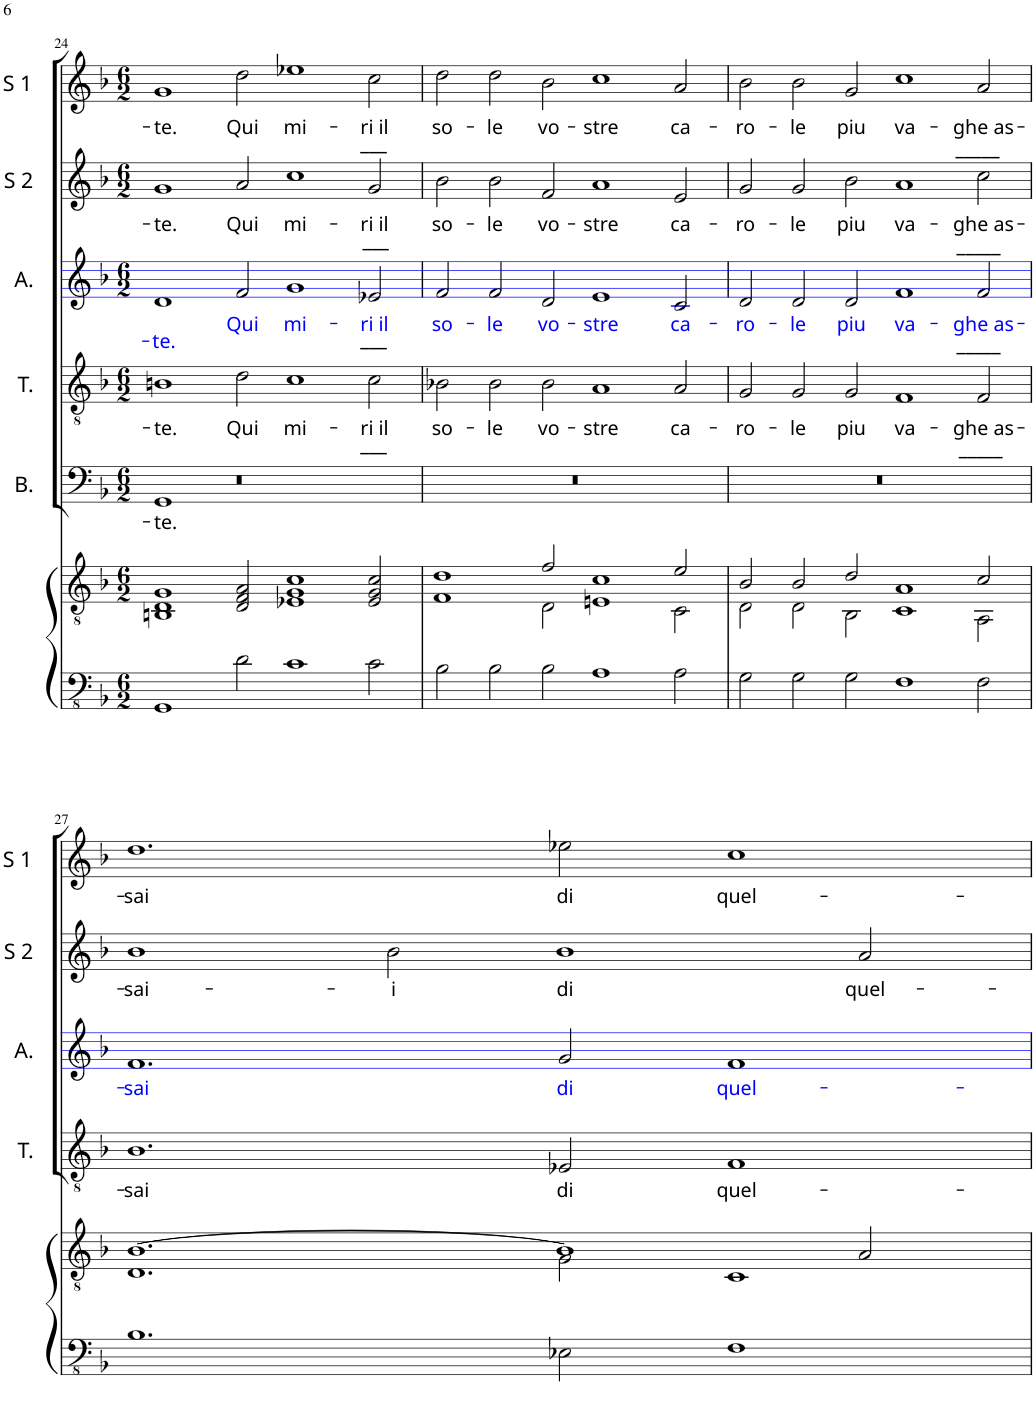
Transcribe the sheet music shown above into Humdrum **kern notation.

**kern	**kern	**kern	**text	**kern	**text	**kern	**text	**kern	**text	**kern	**text
*part6	*part6	*part5	*part5	*part4	*part4	*part3	*part3	*part2	*part2	*part1	*part1
*staff7	*staff6	*staff5	*staff5	*staff4	*staff4	*staff3	*staff3	*staff2	*staff2	*staff1	*staff1
*I"Piano	*	*I"B.	*	*I"T.	*	*I"A.	*	*I"S 2	*	*I"S 1	*
*I'Pno	*	*I'B.	*	*I'T.	*	*I'A.	*	*I'S 2	*	*I'S 1	*
!!LO:PB:g=z
*clefFv4	*clefGv2	*clefF4	*	*clefGv2	*	*clefG2	*	*clefG2	*	*clefG2	*
*k[b-]	*k[b-]	*k[b-]	*	*k[b-]	*	*k[b-]	*	*k[b-]	*	*k[b-]	*
*M6/2	*M6/2	*M6/2	*	*M6/2	*	*M6/2	*	*M6/2	*	*M6/2	*
=24	=24	=24	=24	=24	=24	=24	=24	=24	=24	=24	=24
*^	*^	*	*	*	*	*	*	*	*	*	*
!	!	!	!	!	!LO:LY:b	!	!LO:LY:b	!	!LO:LY:b:color=#0000FF	!	!LO:LY:b	!	!LO:LY:b
1GGG	1ryy	1G	1BBn 1D	1GG	-te.	1Bn	te.	1d	-te.	1g	-te.	1g	-te.
!	!	!	!	!	!	!	!LO:LY:b	!	!LO:LY:b:color=#0000FF	!	!LO:LY:b	!	!LO:LY:b
0ryy	2D\	2D/ 2F/ 2A/	0ryy	0r	.	2d\	Qui	2f/	Qui	2a/	Qui	2dd\	Qui
!	!	!	!	!	!	!	!LO:LY:b	!	!LO:LY:b:color=#0000FF	!	!LO:LY:b	!	!LO:LY:b
.	1C	1E-X 1G 1c	.	.	.	1c	mi-	1g	mi-	1cc	mi-	1ee-X	mi-
!	!	!	!	!	!	!	!	!	!	!	!	!LO:TX:b:B:t=___	!
!	!	!	!	!	!	!	!	!	!	!LO:TX:b:B:t=___	!	!	!
!	!	!	!	!	!	!	!	!LO:TX:b:B:t=___	!	!	!	!	!
!	!	!	!	!	!	!LO:TX:b:B:t=___	!	!	!	!	!	!	!
!	!	!	!	!	!	!	!LO:LY:b	!	!LO:LY:b:color=#0000FF	!	!LO:LY:b	!	!LO:LY:b
.	2C\	2E-/ 2G/ 2c/	.	.	.	2c\	-ri il	2e-X/	-ri il	2g/	-ri il	2cc\	-ri il
=25	=25	=25	=25	=25	=25	=25	=25	=25	=25	=25	=25	=25	=25
!	!	!	!	!	!	!	!LO:LY:b	!	!LO:LY:b:color=#0000FF	!	!LO:LY:b	!	!LO:LY:b
*v	*v	*	*	*	*	*	*	*	*	*	*	*	*
2BB-\	1d	1F	0.r	.	2B-X\	so-	2f/	so-	2b-\	so-	2dd\	so-
!	!	!	!	!	!	!LO:LY:b	!	!LO:LY:b:color=#0000FF	!	!LO:LY:b	!	!LO:LY:b
2BB-\	.	.	.	.	2B-\	-le	2f/	-le	2b-\	-le	2dd\	-le
!	!	!	!	!	!	!LO:LY:b	!	!LO:LY:b:color=#0000FF	!	!LO:LY:b	!	!LO:LY:b
2BB-\	2f/	2D\	.	.	2B-\	vo-	2d/	vo-	2f/	vo-	2b-\	vo-
!	!	!	!	!	!	!LO:LY:b	!	!LO:LY:b:color=#0000FF	!	!LO:LY:b	!	!LO:LY:b
1AA	1c	1En	.	.	1A	-stre	1e	-stre	1a	-stre	1cc	-stre
!	!	!	!	!	!	!LO:LY:b	!	!LO:LY:b:color=#0000FF	!	!LO:LY:b	!	!LO:LY:b
2AA\	2e/	2C\	.	.	2A/	ca-	2c/	ca-	2e/	ca-	2a/	ca-
=26	=26	=26	=26	=26	=26	=26	=26	=26	=26	=26	=26	=26
!	!	!	!	!	!	!LO:LY:b	!	!LO:LY:b:color=#0000FF	!	!LO:LY:b	!	!LO:LY:b
2GG\	2B-/	2D\	0.r	.	2G/	-ro-	2d/	-ro-	2g/	-ro-	2b-\	-ro-
!	!	!	!	!	!	!LO:LY:b	!	!LO:LY:b:color=#0000FF	!	!LO:LY:b	!	!LO:LY:b
2GG\	2B-/	2D\	.	.	2G/	-le	2d/	-le	2g/	-le	2b-\	-le
!	!	!	!	!	!	!LO:LY:b	!	!LO:LY:b:color=#0000FF	!	!LO:LY:b	!	!LO:LY:b
2GG\	2d/	2BB-\	.	.	2G/	piu	2d/	piu	2b-\	piu	2g/	piu
!	!	!	!	!	!	!LO:LY:b	!	!LO:LY:b:color=#0000FF	!	!LO:LY:b	!	!LO:LY:b
1FF	1A	1C	.	.	1F	va-	1f	va-	1a	va-	1cc	va-
!	!	!	!	!	!	!	!	!	!	!	!LO:TX:b:B:t=_____	!
!	!	!	!	!	!	!	!	!	!LO:TX:b:B:t=_____	!	!	!
!	!	!	!	!	!	!	!LO:TX:b:B:t=_____	!	!	!	!	!
!	!	!	!	!	!LO:TX:b:B:t=_____	!	!	!	!	!	!	!
!	!	!	!	!	!	!LO:LY:b	!	!LO:LY:b:color=#0000FF	!	!LO:LY:b	!	!LO:LY:b
2FF\	2c/	2AA\	.	.	2F/	-ghe as-	2f/	-ghe as-	2cc\	-ghe as-	2a/	-ghe as-
!!LO:LB:g=z
=27	=27	=27	=27	=27	=27	=27	=27	=27	=27	=27	=27	=27
!	!	!	!	!	!	!LO:LY:b	!	!LO:LY:b:color=#0000FF	!	!LO:LY:b	!	!LO:LY:b
1.BB-	[1.B-	1.D	0.r	.	1.B-	-sai	1.f	-sai	1b-	-sai-	1.dd	-sai
!	!	!	!	!	!	!	!	!	!	!LO:LY:b	!	!
.	.	.	.	.	.	.	.	.	2b-\	-i	.	.
!	!	!	!	!	!	!LO:LY:b	!	!LO:LY:b:color=#0000FF	!	!LO:LY:b	!	!LO:LY:b
2EE-X\	1B-]	2G\	.	.	2E-X/	di	2g/	di	1b-	di	2ee-X\	di
!	!	!	!	!	!	!LO:LY:b	!	!LO:LY:b:color=#0000FF	!	!	!	!LO:LY:b
1FF	.	1C	.	.	1F	quel-	1f	quel-	.	.	1cc	quel-
!	!	!	!	!	!	!	!	!	!	!LO:LY:b	!	!
.	2A/	.	.	.	.	.	.	.	2a/	quel-	.	.
*	*v	*v	*	*	*	*	*	*	*	*	*	*
=	=	=	=	=	=	=	=	=	=	=	=
*-	*-	*-	*-	*-	*-	*-	*-	*-	*-	*-	*-
